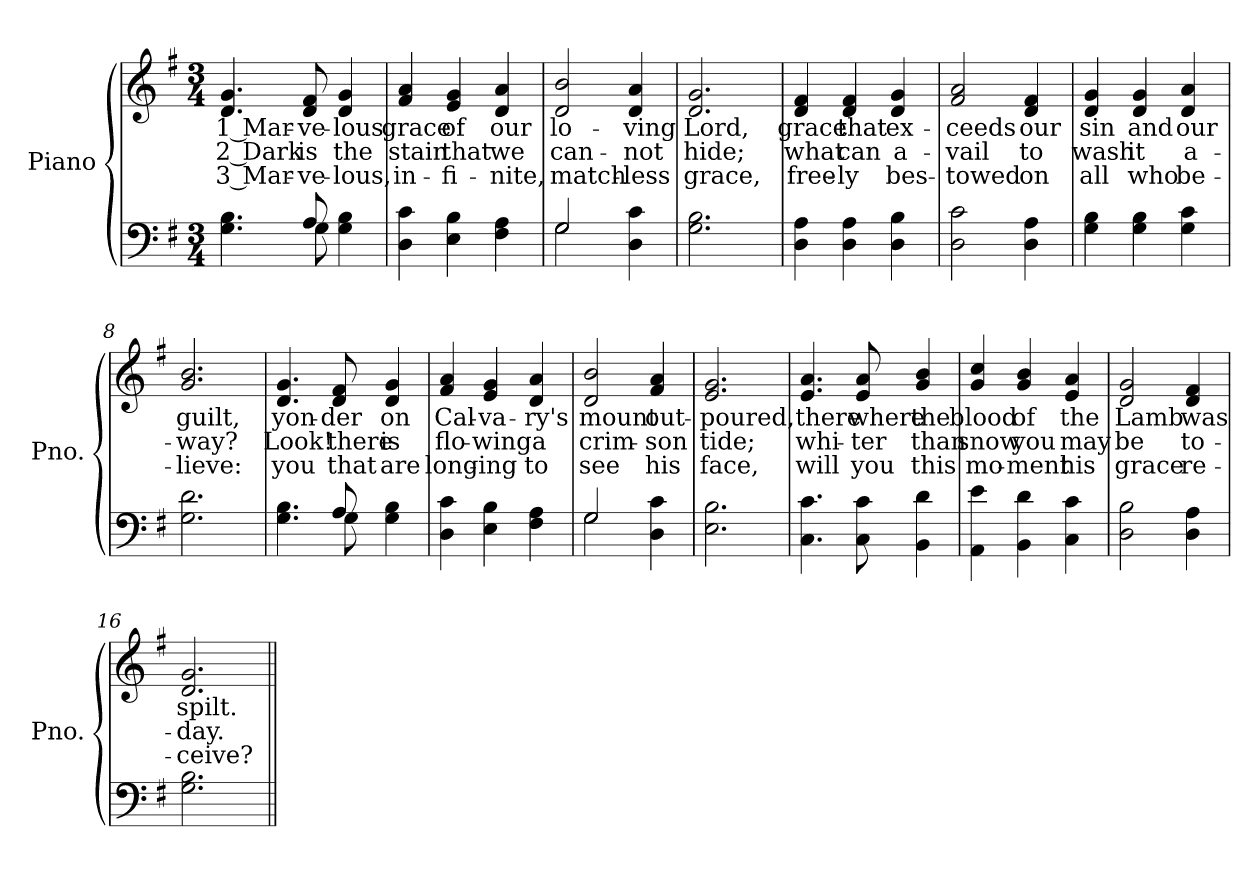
**kern	**kern	**text	**text	**text
*part2	*part1	*part1	*part1	*part1
*staff2	*staff1	*staff1	*staff1	*staff1
*I"Piano	*I"Piano	*	*	*
*I'Pno.	*I'Pno.	*	*	*
!!LO:PB:g=z
*clefF4	*clefG2	*	*	*
*k[f#]	*k[f#]	*	*	*
*G:	*G:	*	*	*
*M3/4	*M3/4	*	*	*
=1	=1	=1	=1	=1
*^	*	*	*	*
!	!	!	!LO:LY:b:color=#000000	!LO:LY:b:color=#000000	!LO:LY:b:color=#000000
4.Gi\ 4.Bi	4.ryy	4.di/ 4.gi	1 Mar-	2 Dark	3 Mar-
!	!	!	!LO:LY:b:color=#000000	!LO:LY:b:color=#000000	!LO:LY:b:color=#000000
8Ai/	8Gi\	8di/ 8f#i	-ve-	is	-ve-
!	!	!	!LO:LY:b:color=#000000	!LO:LY:b:color=#000000	!LO:LY:b:color=#000000
4Gi\ 4Bi	4ryy	4di/ 4gi	-lous	the	-lous,
*v	*v	*	*	*	*
=2	=2	=2	=2	=2
*^	*	*	*	*
!	!	!	!LO:LY:b:color=#000000	!LO:LY:b:color=#000000	!LO:LY:b:color=#000000
*v	*v	*	*	*	*
4Di\ 4ci	4f#i/ 4ai	grace	stain	in-
!	!	!LO:LY:b:color=#000000	!LO:LY:b:color=#000000	!LO:LY:b:color=#000000
4Ei\ 4Bi	4ei/ 4gi	of	that	-fi-
!	!	!LO:LY:b:color=#000000	!LO:LY:b:color=#000000	!LO:LY:b:color=#000000
4F#i\ 4Ai	4di/ 4ai	our	we	-nite,
=3	=3	=3	=3	=3
*^	*	*	*	*
!	!	!	!LO:LY:b:color=#000000	!LO:LY:b:color=#000000	!LO:LY:b:color=#000000
2Gi/	2Gi\	2di/ 2bi	lo-	can-	match-
!	!	!	!LO:LY:b:color=#000000	!LO:LY:b:color=#000000	!LO:LY:b:color=#000000
4Di\ 4ci	4ryy	4di/ 4ai	-ving	-not	-less
*v	*v	*	*	*	*
=4	=4	=4	=4	=4
*^	*	*	*	*
!	!	!	!LO:LY:b:color=#000000	!LO:LY:b:color=#000000	!LO:LY:b:color=#000000
*v	*v	*	*	*	*
2.Gi\ 2.Bi	2.di/ 2.gi	Lord,	hide;	grace,
=5	=5	=5	=5	=5
!	!	!LO:LY:b:color=#000000	!LO:LY:b:color=#000000	!LO:LY:b:color=#000000
4Di\ 4Ai	4di/ 4f#i	grace	what	free-
!	!	!LO:LY:b:color=#000000	!LO:LY:b:color=#000000	!LO:LY:b:color=#000000
4Di\ 4Ai	4di/ 4f#i	that	can	-ly
!	!	!LO:LY:b:color=#000000	!LO:LY:b:color=#000000	!LO:LY:b:color=#000000
4Di\ 4Bi	4di/ 4gi	ex-	a-	bes-
=6	=6	=6	=6	=6
!	!	!LO:LY:b:color=#000000	!LO:LY:b:color=#000000	!LO:LY:b:color=#000000
2Di\ 2ci	2f#i/ 2ai	-ceeds	-vail	-towed
!	!	!LO:LY:b:color=#000000	!LO:LY:b:color=#000000	!LO:LY:b:color=#000000
4Di\ 4Ai	4di/ 4f#i	our	to	on
!!LO:LB:g=z
=7	=7	=7	=7	=7
!	!	!LO:LY:b:color=#000000	!LO:LY:b:color=#000000	!LO:LY:b:color=#000000
4Gi\ 4Bi	4di/ 4gi	sin	wash	all
!	!	!LO:LY:b:color=#000000	!LO:LY:b:color=#000000	!LO:LY:b:color=#000000
4Gi\ 4Bi	4di/ 4gi	and	it	who
!	!	!LO:LY:b:color=#000000	!LO:LY:b:color=#000000	!LO:LY:b:color=#000000
4Gi\ 4ci	4di/ 4ai	our	a-	be-
=8	=8	=8	=8	=8
!	!	!LO:LY:b:color=#000000	!LO:LY:b:color=#000000	!LO:LY:b:color=#000000
2.Gi\ 2.di	2.gi/ 2.bi	guilt,	-way?	-lieve:
=9	=9	=9	=9	=9
*^	*	*	*	*
!	!	!	!LO:LY:b:color=#000000	!LO:LY:b:color=#000000	!LO:LY:b:color=#000000
4.Gi\ 4.Bi	4.ryy	4.di/ 4.gi	yon-	Look!	you
!	!	!	!LO:LY:b:color=#000000	!LO:LY:b:color=#000000	!LO:LY:b:color=#000000
8Ai/	8Gi\	8di/ 8f#i	-der	there	that
!	!	!	!LO:LY:b:color=#000000	!LO:LY:b:color=#000000	!LO:LY:b:color=#000000
4Gi\ 4Bi	4ryy	4di/ 4gi	on	is	are
*v	*v	*	*	*	*
=10	=10	=10	=10	=10
*^	*	*	*	*
!	!	!	!LO:LY:b:color=#000000	!LO:LY:b:color=#000000	!LO:LY:b:color=#000000
*v	*v	*	*	*	*
4Di\ 4ci	4f#i/ 4ai	Cal-	flo-	long-
!	!	!LO:LY:b:color=#000000	!LO:LY:b:color=#000000	!LO:LY:b:color=#000000
4Ei\ 4Bi	4ei/ 4gi	-va-	-wing	-ing
!	!	!LO:LY:b:color=#000000	!LO:LY:b:color=#000000	!LO:LY:b:color=#000000
4F#i\ 4Ai	4di/ 4ai	-ry's	a	to
=11	=11	=11	=11	=11
*^	*	*	*	*
!	!	!	!LO:LY:b:color=#000000	!LO:LY:b:color=#000000	!LO:LY:b:color=#000000
2Gi/	2Gi\	2di/ 2bi	mount	crim-	see
!	!	!	!LO:LY:b:color=#000000	!LO:LY:b:color=#000000	!LO:LY:b:color=#000000
4Di\ 4ci	4ryy	4f#i/ 4ai	out-	-son	his
*v	*v	*	*	*	*
=12	=12	=12	=12	=12
*^	*	*	*	*
!	!	!	!LO:LY:b:color=#000000	!LO:LY:b:color=#000000	!LO:LY:b:color=#000000
*v	*v	*	*	*	*
2.Ei\ 2.Bi	2.ei/ 2.gi	-poured,	tide;	face,
!!LO:LB:g=z
=13	=13	=13	=13	=13
!	!	!LO:LY:b:color=#000000	!LO:LY:b:color=#000000	!LO:LY:b:color=#000000
4.Ci\ 4.ci	4.ei/ 4.ai	there	whi-	will
!	!	!LO:LY:b:color=#000000	!LO:LY:b:color=#000000	!LO:LY:b:color=#000000
8Ci\ 8ci	8ei/ 8ai	where	-ter	you
!	!	!LO:LY:b:color=#000000	!LO:LY:b:color=#000000	!LO:LY:b:color=#000000
4BBi\ 4di	4gi/ 4bi	the	than	this
=14	=14	=14	=14	=14
!	!	!LO:LY:b:color=#000000	!LO:LY:b:color=#000000	!LO:LY:b:color=#000000
4AAi\ 4ei	4gi/ 4cci	blood	snow	mo-
!	!	!LO:LY:b:color=#000000	!LO:LY:b:color=#000000	!LO:LY:b:color=#000000
4BBi\ 4di	4gi/ 4bi	of	you	-ment
!	!	!LO:LY:b:color=#000000	!LO:LY:b:color=#000000	!LO:LY:b:color=#000000
4Ci\ 4ci	4ei/ 4ai	the	may	his
=15	=15	=15	=15	=15
!	!	!LO:LY:b:color=#000000	!LO:LY:b:color=#000000	!LO:LY:b:color=#000000
2Di\ 2Bi	2di/ 2gi	Lamb	be	grace
!	!	!LO:LY:b:color=#000000	!LO:LY:b:color=#000000	!LO:LY:b:color=#000000
4Di\ 4Ai	4di/ 4f#i	was	to-	re-
=16	=16	=16	=16	=16
!	!	!LO:LY:b:color=#000000	!LO:LY:b:color=#000000	!LO:LY:b:color=#000000
2.Gi\ 2.Bi	2.di/ 2.gi	spilt.	-day.	-ceive?
=||	=||	=||	=||	=||
*-	*-	*-	*-	*-
